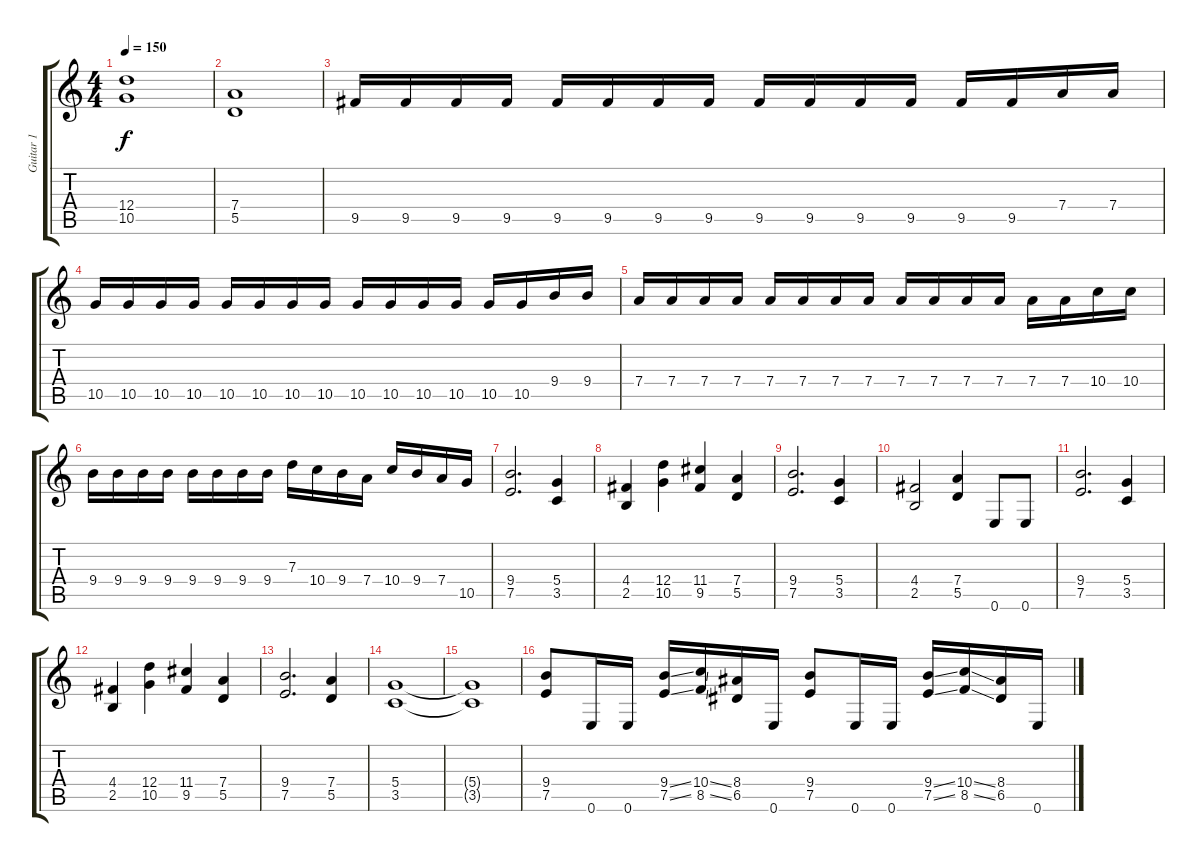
\track ("Guitar 1" "Guitar 1") {instrument overdrivenguitar}
\staff {score tabs}
\tuning (E4 B3 G3 D3 A2 E2) {hide}
\ts (4 4)
\tempo 150
\clef g2
\ks c
(12.4 10.5).1{dy f} |
(7.4 5.5).1 |
9.5.16 9.5.16 9.5.16 9.5.16 9.5.16 9.5.16 9.5.16 9.5.16 9.5.16 9.5.16 9.5.16 9.5.16 9.5.16 9.5.16 7.4.16 7.4.16 |
10.5.16 10.5.16 10.5.16 10.5.16 10.5.16 10.5.16 10.5.16 10.5.16 10.5.16 10.5.16 10.5.16 10.5.16 10.5.16 10.5.16 9.4.16 9.4.16 |
7.4.16 7.4.16 7.4.16 7.4.16 7.4.16 7.4.16 7.4.16 7.4.16 7.4.16 7.4.16 7.4.16 7.4.16 7.4.16 7.4.16 10.4.16 10.4.16 |
9.4.16 9.4.16 9.4.16 9.4.16 9.4.16 9.4.16 9.4.16 9.4.16 7.3.16 10.4.16 9.4.16 7.4.16 10.4.16 9.4.16 7.4.16 10.5.16 |
(9.4 7.5).2{d} (5.4 3.5).4 |
(4.4 2.5).4 (12.4 10.5).4 (11.4 9.5).4 (7.4 5.5).4 |
(9.4 7.5).2{d} (5.4 3.5).4 |
(4.4 2.5).2 (7.4 5.5).4 0.6.8 0.6.8 |
(9.4 7.5).2{d} (5.4 3.5).4 |
(4.4 2.5).4 (12.4 10.5).4 (11.4 9.5).4 (7.4 5.5).4 |
(9.4 7.5).2{d} (7.4 5.5).4 |
(5.4 3.5).1 |
(5.4{t} 3.5{t}).1 |
(9.4 7.5).8 0.6.16 0.6.16 (9.4{ss} 7.5{ss}).16 (10.4{ss} 8.5{ss}).16 (8.4 6.5).16 0.6.16 (9.4 7.5).8 0.6.16 0.6.16 (9.4{ss} 7.5{ss}).16 (10.4{ss} 8.5{ss}).16 (8.4 6.5).16 0.6.16
